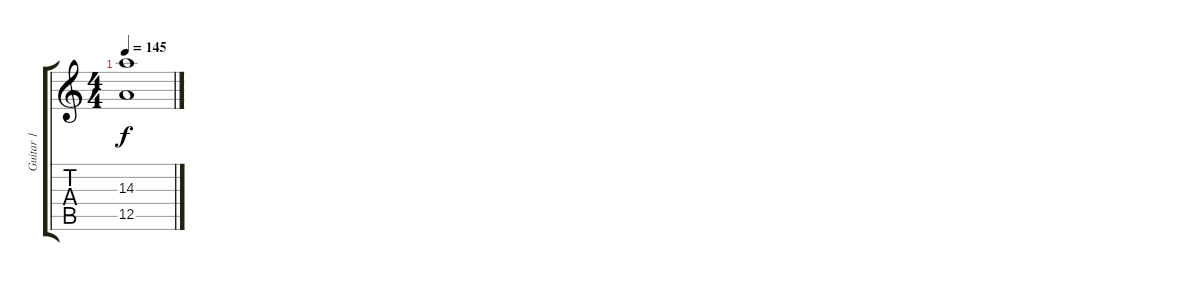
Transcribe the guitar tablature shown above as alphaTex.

\track ("Guitar 1" "Guitar 1") {instrument overdrivenguitar}
\staff {score tabs}
\tuning (E4 B3 G3 D3 A2 E2) {hide}
\ts (4 4)
\tempo 145
\clef g2
\ks c
(14.3 12.5).1{dy f}
